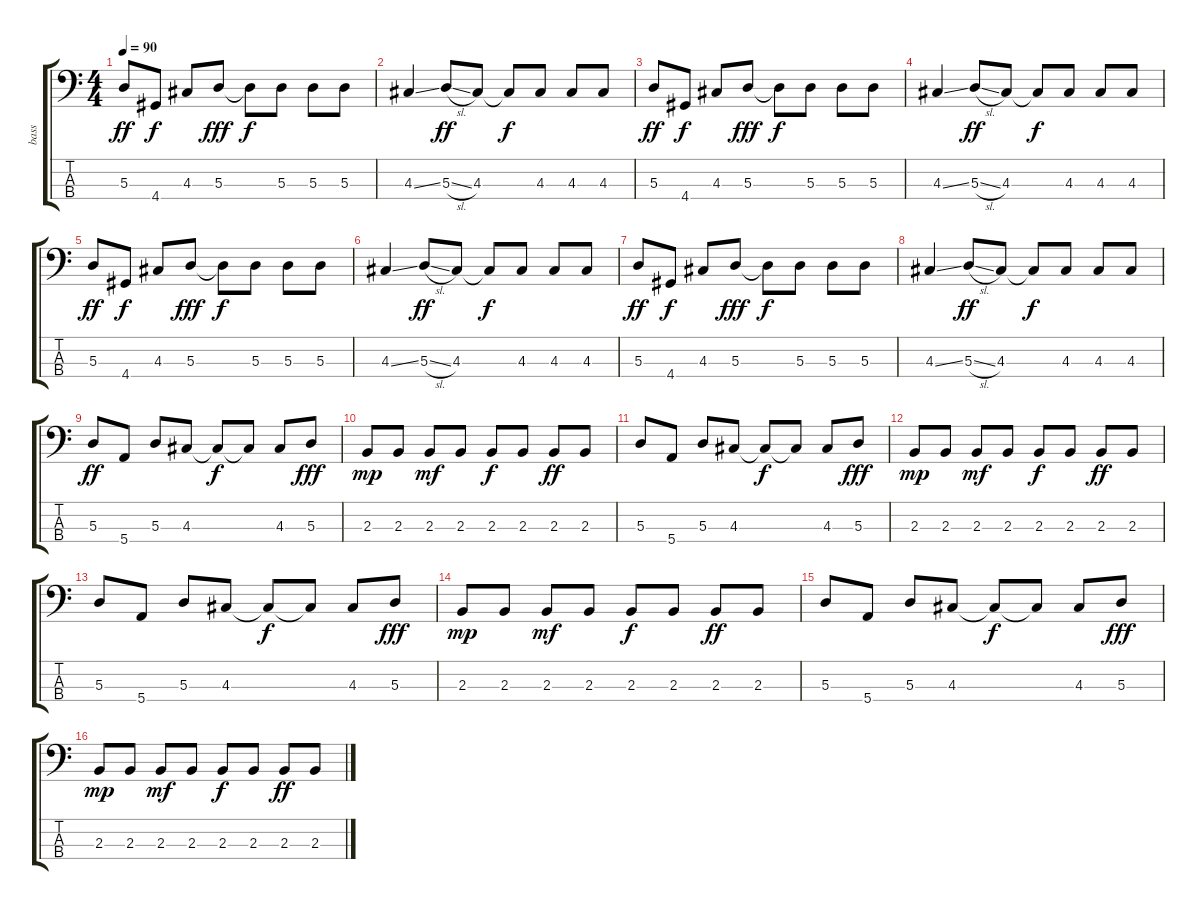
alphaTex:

\track ("bass" "bass") {instrument electricbassfinger}
\staff {score tabs}
\tuning (G2 D2 A1 E1) {hide}
\ts (4 4)
\tempo 90
\clef f4
\ks c
5.3.8{dy ff} 4.4.8{dy f} 4.3.8 5.3.8{dy fff} 5.3{t}.8{dy f} 5.3.8 5.3.8 5.3.8 |
4.3{ss}.4 5.3{sl}.8{dy ff} 4.3.8 4.3{t}.8{dy f} 4.3.8 4.3.8 4.3.8 |
5.3.8{dy ff} 4.4.8{dy f} 4.3.8 5.3.8{dy fff} 5.3{t}.8{dy f} 5.3.8 5.3.8 5.3.8 |
4.3{ss}.4 5.3{sl}.8{dy ff} 4.3.8 4.3{t}.8{dy f} 4.3.8 4.3.8 4.3.8 |
5.3.8{dy ff} 4.4.8{dy f} 4.3.8 5.3.8{dy fff} 5.3{t}.8{dy f} 5.3.8 5.3.8 5.3.8 |
4.3{ss}.4 5.3{sl}.8{dy ff} 4.3.8 4.3{t}.8{dy f} 4.3.8 4.3.8 4.3.8 |
5.3.8{dy ff} 4.4.8{dy f} 4.3.8 5.3.8{dy fff} 5.3{t}.8{dy f} 5.3.8 5.3.8 5.3.8 |
4.3{ss}.4 5.3{sl}.8{dy ff} 4.3.8 4.3{t}.8{dy f} 4.3.8 4.3.8 4.3.8 |
5.3.8{dy ff} 5.4.8 5.3.8 4.3.8 4.3{t}.8{dy f} 4.3{t}.8 4.3.8 5.3.8{dy fff} |
2.3.8{dy mp} 2.3.8 2.3.8{dy mf} 2.3.8 2.3.8{dy f} 2.3.8 2.3.8{dy ff} 2.3.8 |
5.3.8 5.4.8 5.3.8 4.3.8 4.3{t}.8{dy f} 4.3{t}.8 4.3.8 5.3.8{dy fff} |
2.3.8{dy mp} 2.3.8 2.3.8{dy mf} 2.3.8 2.3.8{dy f} 2.3.8 2.3.8{dy ff} 2.3.8 |
5.3.8 5.4.8 5.3.8 4.3.8 4.3{t}.8{dy f} 4.3{t}.8 4.3.8 5.3.8{dy fff} |
2.3.8{dy mp} 2.3.8 2.3.8{dy mf} 2.3.8 2.3.8{dy f} 2.3.8 2.3.8{dy ff} 2.3.8 |
5.3.8 5.4.8 5.3.8 4.3.8 4.3{t}.8{dy f} 4.3{t}.8 4.3.8 5.3.8{dy fff} |
2.3.8{dy mp} 2.3.8 2.3.8{dy mf} 2.3.8 2.3.8{dy f} 2.3.8 2.3.8{dy ff} 2.3.8
